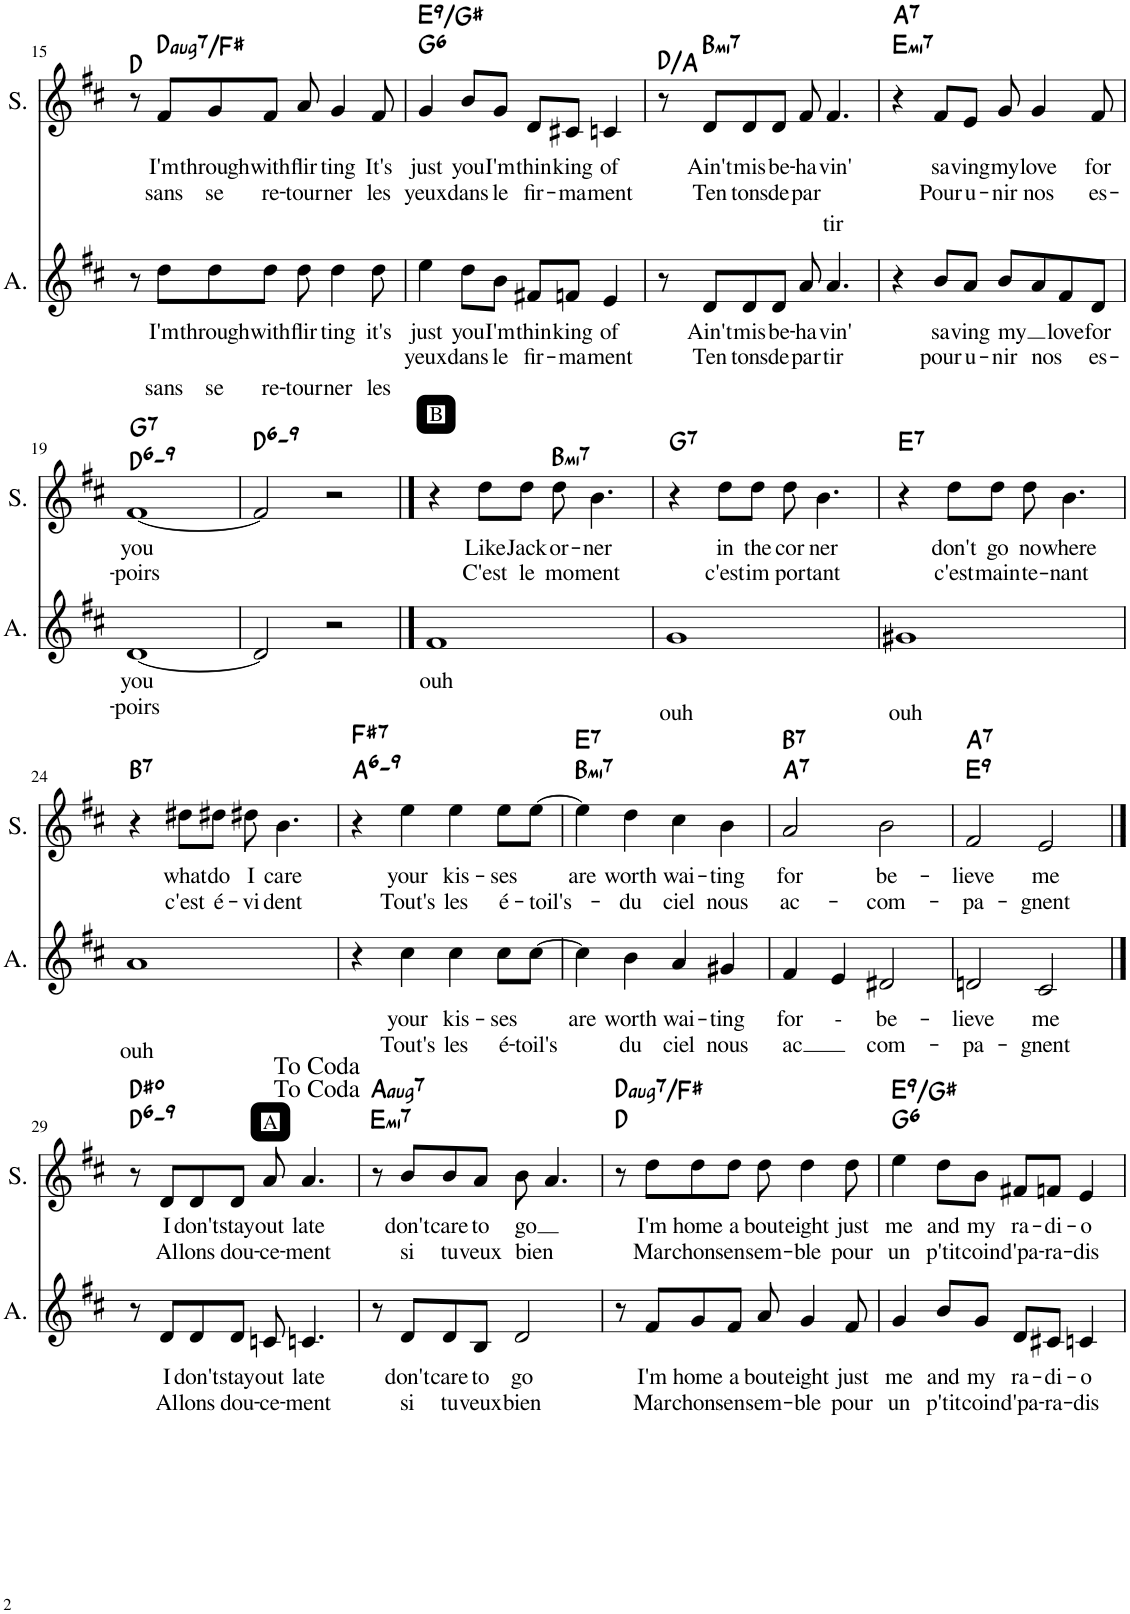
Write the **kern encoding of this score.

**kern	**text	**text	**harte	**kern	**text	**text	**harte
*part2	*part2	*part2	*part2	*part1	*part1	*part1	*part1
*staff2	*staff2	*staff2	*	*staff1	*staff1	*staff1	*
*I"Alto	*	*	*	*I"Soprano	*	*	*
*I'A.	*	*	*	*I'S.	*	*	*
!!LO:PB:g=z
*clefG2	*	*	*	*clefG2	*	*	*
*k[f#c#]	*	*	*	*k[f#c#]	*	*	*
*M4/4	*	*	*	*M4/4	*	*	*
=15	=15	=15	=15	=15	=15	=15	=15
8r	.	.	.	8r	.	.	D:maj
!	!LO:LY:b	!LO:LY:b	!	!	!LO:LY:b	!LO:LY:b	!LO:H:kt=aug7
8dd\L	I'm	sans	.	8f#/L	I'm	sans	D:aug(b7)/3
!	!LO:LY:b	!LO:LY:b	!	!	!LO:LY:b	!LO:LY:b	!
8dd\	through	se	.	8g/	through	se	.
!	!LO:LY:b	!LO:LY:b	!	!	!LO:LY:b	!LO:LY:b	!
8dd\J	with	re-	.	8f#/J	with	re-	.
!	!LO:LY:b	!LO:LY:b	!	!	!LO:LY:b	!LO:LY:b	!
8dd\	flir-	-tour-	.	8a/	flir-	-tour-	.
!	!LO:LY:b	!LO:LY:b	!	!	!LO:LY:b	!LO:LY:b	!
4dd\	-ting	-ner	.	4g/	-ting	-ner	.
!	!LO:LY:b	!LO:LY:b	!	!	!LO:LY:b	!LO:LY:b	!
8dd\	it's	les	.	8f#/	It's	les	.
=16	=16	=16	=16	=16	=16	=16	=16
!	!LO:LY:b	!LO:LY:b	!	!	!LO:LY:b	!LO:LY:b	!LO:H:n=1:kt=6
!	!	!	!	!	!	!	!LO:H:n=2:kt=9
4ee\	just	yeux	.	4g/	just	yeux	G:maj6 E:9/3
!	!LO:LY:b	!LO:LY:b	!	!	!LO:LY:b	!LO:LY:b	!
8dd\L	you	dans	.	8b/L	you	dans	.
!	!LO:LY:b	!LO:LY:b	!	!	!LO:LY:b	!LO:LY:b	!
8b\J	I'm	le	.	8g/J	I'm	le	.
!	!LO:LY:b	!LO:LY:b	!	!	!LO:LY:b	!LO:LY:b	!
8f#X/L	thin-	fir-	.	8d/L	thin-	fir-	.
!	!LO:LY:b	!LO:LY:b	!	!	!LO:LY:b	!LO:LY:b	!
8fn/J	-king	-ma-	.	8c#X/J	-king	-ma-	.
!	!LO:LY:b	!LO:LY:b	!	!	!LO:LY:b	!LO:LY:b	!
4e/	of	-ment	.	4cn/	of	-ment	.
=17	=17	=17	=17	=17	=17	=17	=17
8r	.	.	.	8r	.	.	D:maj/5
!	!LO:LY:b	!LO:LY:b	!	!	!LO:LY:b	!LO:LY:b	!LO:H:kt=mi7
8d/L	Ain't	Ten-	.	8d/L	Ain't	Ten-	B:min7
!	!LO:LY:b	!LO:LY:b	!	!	!LO:LY:b	!LO:LY:b	!
8d/	mis-	-tons	.	8d/	mis-	-tons	.
!	!LO:LY:b	!LO:LY:b	!	!	!LO:LY:b	!LO:LY:b	!
8d/J	-be-	de	.	8d/J	-be-	de	.
!	!LO:LY:b	!LO:LY:b	!	!	!LO:LY:b	!LO:LY:b	!
8a/	-ha-	par-	.	8f#/	-ha-	par-	.
!	!LO:LY:b	!LO:LY:b	!	!	!LO:LY:b	!LO:LY:b	!
4.a/	-vin'	-tir	.	4.f#/	-vin'	-tir	.
=18	=18	=18	=18	=18	=18	=18	=18
!	!	!	!	!	!	!	!LO:H:n=1:kt=mi7
!	!	!	!	!	!	!	!LO:H:n=2:kt=7
4r	.	.	.	4r	.	.	E:min7 A:7
!	!LO:LY:b	!LO:LY:b	!	!	!LO:LY:b	!LO:LY:b	!
8b/L	sa-	pour	.	8f#/L	sa-	Pour	.
!	!LO:LY:b	!LO:LY:b	!	!	!LO:LY:b	!LO:LY:b	!
8a/J	-ving	u-	.	8e/J	-ving	u-	.
!	!LO:LY:b	!LO:LY:b	!	!	!LO:LY:b	!LO:LY:b	!
8b/L	my	-nir	.	8g/	my	-nir	.
!	!	!LO:LY:b	!	!	!LO:LY:b	!LO:LY:b	!
8a/	.	nos	.	4g/	love	nos	.
!	!LO:LY:b	!	!	!	!	!	!
8f#/	love	.	.	.	.	.	.
!	!LO:LY:b	!LO:LY:b	!	!	!LO:LY:b	!LO:LY:b	!
8d/J	for	es-	.	8f#/	for	es-	.
!!LO:LB:g=z
=19	=19	=19	=19	=19	=19	=19	=19
!	!LO:LY:b	!LO:LY:b	!	!	!LO:LY:b	!LO:LY:b	!LO:H:n=1:kt=6
!	!	!	!	!	!	!	!LO:H:n=2:kt=7
[1d	you	-poirs	.	[1f#	you	-poirs	D:maj6(b9) G:7
=20	=20	=20	=20	=20	=20	=20	=20
!	!	!	!	!	!	!	!LO:H:kt=6
2d/]	.	.	.	2f#/]	.	.	D:maj6(b9)
2r	.	.	.	2r	.	.	.
==21	==21	==21	==21	==21	==21	==21	==21
!	!	!	!	!LO:TX:a:t=B	!	!	!
!	!LO:LY:b	!	!	!	!	!	!
1f#	ouh	.	.	4r	.	.	.
!	!	!	!	!	!LO:LY:b	!LO:LY:b	!
.	.	.	.	8dd\L	Like	C'est	.
!	!	!	!	!	!LO:LY:b	!LO:LY:b	!
.	.	.	.	8dd\J	Jack	le	.
!	!	!	!	!	!LO:LY:b	!LO:LY:b	!LO:H:kt=mi7
.	.	.	.	8dd\	or-	mo-	B:min7
!	!	!	!	!	!LO:LY:b	!LO:LY:b	!
.	.	.	.	4.b\	-ner	-ment	.
=22	=22	=22	=22	=22	=22	=22	=22
!	!LO:LY:b	!	!	!	!	!	!LO:H:kt=7
1g	ouh	.	.	4r	.	.	G:7
!	!	!	!	!	!LO:LY:b	!LO:LY:b	!
.	.	.	.	8dd\L	in	c'est	.
!	!	!	!	!	!LO:LY:b	!LO:LY:b	!
.	.	.	.	8dd\J	the	im-	.
!	!	!	!	!	!LO:LY:b	!LO:LY:b	!
.	.	.	.	8dd\	cor-	-por-	.
!	!	!	!	!	!LO:LY:b	!LO:LY:b	!
.	.	.	.	4.b\	-ner	-tant	.
=23	=23	=23	=23	=23	=23	=23	=23
!	!LO:LY:b	!	!	!	!	!	!LO:H:kt=7
1g#X	ouh	.	.	4r	.	.	E:7
!	!	!	!	!	!LO:LY:b	!LO:LY:b	!
.	.	.	.	8dd\L	don't	c'est	.
!	!	!	!	!	!LO:LY:b	!LO:LY:b	!
.	.	.	.	8dd\J	go	main-	.
!	!	!	!	!	!LO:LY:b	!LO:LY:b	!
.	.	.	.	8dd\	no-	-te-	.
!	!	!	!	!	!LO:LY:b	!LO:LY:b	!
.	.	.	.	4.b\	-where	-nant	.
!!LO:LB:g=z
=24	=24	=24	=24	=24	=24	=24	=24
!	!LO:LY:b	!	!	!	!	!	!LO:H:kt=7
1a	ouh	.	.	4r	.	.	B:7
!	!	!	!	!	!LO:LY:b	!LO:LY:b	!
.	.	.	.	8dd#X\L	what	c'est	.
!	!	!	!	!	!LO:LY:b	!LO:LY:b	!
.	.	.	.	8dd#X\J	do	é-	.
!	!	!	!	!	!LO:LY:b	!LO:LY:b	!
.	.	.	.	8dd#X\	I	-vi-	.
!	!	!	!	!	!LO:LY:b	!LO:LY:b	!
.	.	.	.	4.b\	care	-dent	.
=25	=25	=25	=25	=25	=25	=25	=25
!	!	!	!	!	!	!	!LO:H:n=1:kt=6
!	!	!	!	!	!	!	!LO:H:n=2:kt=7
4r	.	.	.	4r	.	.	A:maj6(b9) F#:7
!	!LO:LY:b	!LO:LY:b	!	!	!LO:LY:b	!LO:LY:b	!
4cc#\	your	Tout's	.	4ee\	your	Tout's	.
!	!LO:LY:b	!LO:LY:b	!	!	!LO:LY:b	!LO:LY:b	!
4cc#\	kis-	les	.	4ee\	kis-	les	.
!	!LO:LY:b	!LO:LY:b	!	!	!LO:LY:b	!LO:LY:b	!
8cc#\L	-ses	é-	.	8ee\L	-ses	é-	.
!	!	!LO:LY:b	!	!	!	!LO:LY:b	!
[8cc#\J	.	-toil's	.	[8ee\J	.	-toil's-	.
=26	=26	=26	=26	=26	=26	=26	=26
!	!LO:LY:b	!	!	!	!LO:LY:b	!	!LO:H:n=1:kt=mi7
!	!	!	!	!	!	!	!LO:H:n=2:kt=7
4cc#\]	are	.	.	4ee\]	are	.	B:min7 E:7
!	!LO:LY:b	!LO:LY:b	!	!	!LO:LY:b	!LO:LY:b	!
4b\	worth	du	.	4dd\	worth	du	.
!	!LO:LY:b	!LO:LY:b	!	!	!LO:LY:b	!LO:LY:b	!
4a/	wai-	ciel	.	4cc#\	wai-	ciel	.
!	!LO:LY:b	!LO:LY:b	!	!	!LO:LY:b	!LO:LY:b	!
4g#X/	-ting	nous	.	4b\	-ting	nous	.
=27	=27	=27	=27	=27	=27	=27	=27
!	!LO:LY:b	!LO:LY:b	!	!	!LO:LY:b	!LO:LY:b	!LO:H:n=1:kt=7
!	!	!	!	!	!	!	!LO:H:n=2:kt=7
4f#/	for	-ac	.	2a/	for	ac-	A:7 B:7
!	!LO:LY:b	!	!	!	!	!	!
4e/	-	.	.	.	.	.	.
!	!LO:LY:b	!LO:LY:b	!	!	!LO:LY:b	!LO:LY:b	!
2d#X/	be-	com-	.	2b\	be-	-com-	.
=28	=28	=28	=28	=28	=28	=28	=28
!	!LO:LY:b	!LO:LY:b	!	!	!LO:LY:b	!LO:LY:b	!LO:H:n=1:kt=9
!	!	!	!	!	!	!	!LO:H:n=2:kt=7
2dn/	-lieve	-pa-	.	2f#/	-lieve	-pa-	E:9 A:7
!	!LO:LY:b	!LO:LY:b	!	!	!LO:LY:b	!LO:LY:b	!
2c#/	me	-gnent	.	2e/	me	-gnent	.
!!LO:LB:g=z
==29	==29	==29	==29	==29	==29	==29	==29
!	!	!	!	!	!	!	!LO:H:n=1:kt=6
8r	.	.	.	8r	.	.	D:maj6(b9) D#:dim
!	!LO:LY:b	!LO:LY:b	!	!	!LO:LY:b	!LO:LY:b	!
8d/L	I	Al-	.	8d/L	I	Al-	.
!	!LO:LY:b	!LO:LY:b	!	!	!LO:LY:b	!LO:LY:b	!
8d/	don't	-lons	.	8d/	don't	-lons	.
!	!LO:LY:b	!LO:LY:b	!	!	!LO:LY:b	!LO:LY:b	!
8d/J	stay	dou-	.	8d/J	stay	dou-	.
!	!	!	!	!LO:TX:a:t=A	!	!	!
!	!LO:LY:b	!LO:LY:b	!	!	!LO:LY:b	!LO:LY:b	!
8cn/	out	-ce-	.	8a/	out	-ce-	.
!	!LO:LY:b	!LO:LY:b	!	!	!LO:LY:b	!LO:LY:b	!
4.cn/	late	-ment	.	4.a/	late	-ment	.
=30	=30	=30	=30	=30	=30	=30	=30
!	!	!	!LO:H:kt=N.C.	!	!	!	!LO:H:n=1:kt=mi7
!	!	!	!	!	!	!	!LO:H:n=2:kt=aug7
8r	.	.	N	8r	.	.	E:min7 A:aug(b7)
!	!LO:LY:b	!LO:LY:b	!	!	!LO:LY:b	!LO:LY:b	!
8d/L	don't	si	.	8b/L	don't	si	.
!	!LO:LY:b	!LO:LY:b	!	!	!LO:LY:b	!LO:LY:b	!
8d/	care	tu	.	8b/	care	tu	.
!	!LO:LY:b	!LO:LY:b	!	!	!LO:LY:b	!LO:LY:b	!
8B/J	to	veux	.	8a/J	to	veux	.
!	!LO:LY:b	!LO:LY:b	!	!	!LO:LY:b	!LO:LY:b	!
2d/	go	bien	.	8b\	go	bien	.
.	.	.	.	4.a/	.	.	.
=31	=31	=31	=31	=31	=31	=31	=31
!	!	!	!	!	!	!	!LO:H:n=2:kt=aug7
8r	.	.	.	8r	.	.	D:maj D:aug(b7)/3
!	!LO:LY:b	!LO:LY:b	!	!	!LO:LY:b	!LO:LY:b	!
8f#/L	I'm	Mar-	.	8dd\L	I'm	Mar-	.
!	!LO:LY:b	!LO:LY:b	!	!	!LO:LY:b	!LO:LY:b	!
8g/	home	-chons	.	8dd\	home	-chons	.
!	!LO:LY:b	!LO:LY:b	!	!	!LO:LY:b	!LO:LY:b	!
8f#/J	a-	en-	.	8dd\J	a-	en-	.
!	!LO:LY:b	!LO:LY:b	!	!	!LO:LY:b	!LO:LY:b	!
8a/	-bout	-sem-	.	8dd\	-bout	-sem-	.
!	!LO:LY:b	!LO:LY:b	!	!	!LO:LY:b	!LO:LY:b	!
4g/	eight	-ble	.	4dd\	eight	-ble	.
!	!LO:LY:b	!LO:LY:b	!	!	!LO:LY:b	!LO:LY:b	!
8f#/	just	pour	.	8dd\	just	pour	.
=32	=32	=32	=32	=32	=32	=32	=32
!	!LO:LY:b	!LO:LY:b	!	!	!LO:LY:b	!LO:LY:b	!LO:H:n=1:kt=6
!	!	!	!	!	!	!	!LO:H:n=2:kt=9
4g/	me	un	.	4ee\	me	un	G:maj6 E:9/3
!	!LO:LY:b	!LO:LY:b	!	!	!LO:LY:b	!LO:LY:b	!
8b/L	and	p'tit	.	8dd\L	and	p'tit	.
!	!LO:LY:b	!LO:LY:b	!	!	!LO:LY:b	!LO:LY:b	!
8g/J	my	coin	.	8b\J	my	coin	.
!	!LO:LY:b	!LO:LY:b	!	!	!LO:LY:b	!LO:LY:b	!
8d/L	ra-	d'pa-	.	8f#X/L	ra-	d'pa-	.
!	!LO:LY:b	!LO:LY:b	!	!	!LO:LY:b	!LO:LY:b	!
8c#X/J	-di-	-ra-	.	8fn/J	-di-	-ra-	.
!	!LO:LY:b	!LO:LY:b	!	!	!LO:LY:b	!LO:LY:b	!
4cn/	-o	-dis	.	4e/	-o	-dis	.
=	=	=	=	=	=	=	=
*-	*-	*-	*-	*-	*-	*-	*-
